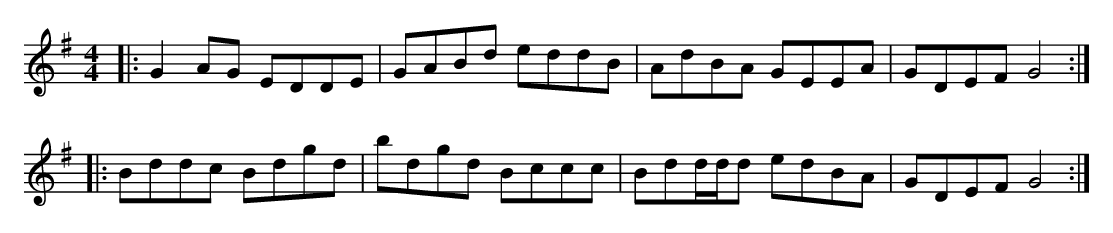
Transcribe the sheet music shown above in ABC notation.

X:1
M:4/4
K:G
|:G2AG EDDE|GABd eddB|AdBA GEEA|GDEF G4:|
|:Bddc Bdgd|bdgd Bccc|Bdd/d/d edBA|GDEF G4:|
